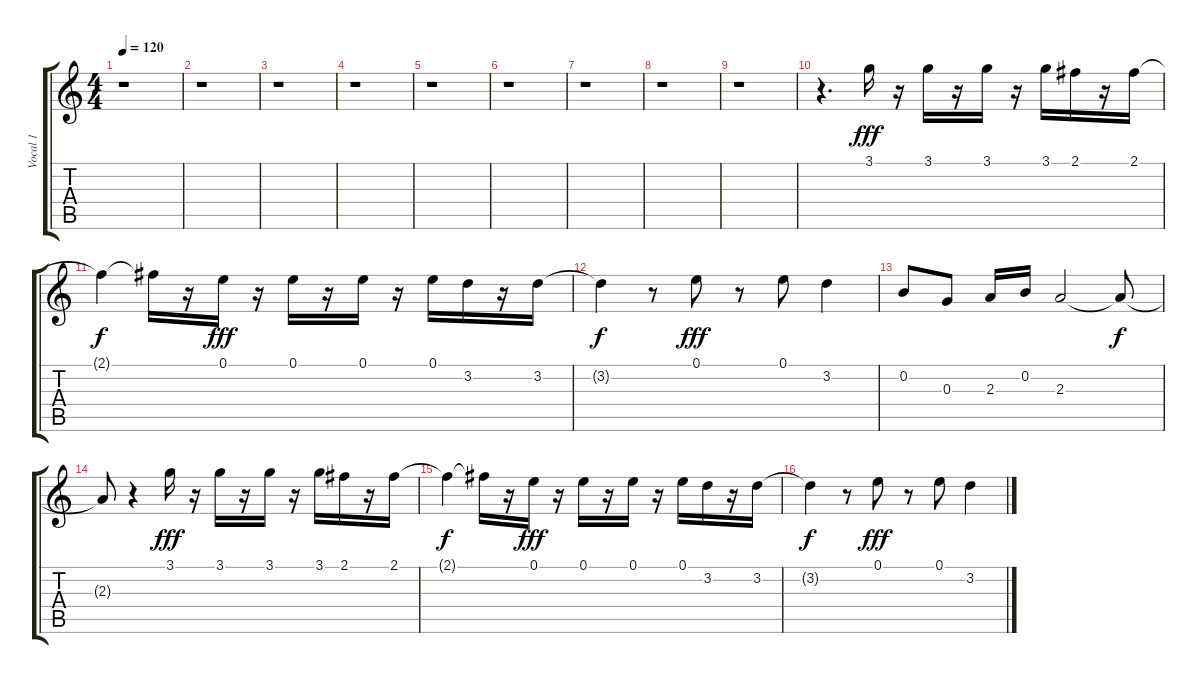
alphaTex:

\track ("Vocal 1" "Vocal 1") {instrument overdrivenguitar}
\staff {score tabs}
\tuning (E4 B3 G3 D3 A2 E2) {hide}
\ts (4 4)
\tempo 120
\clef g2
\ks c
r.1{dy fff instrument overdrivenguitar} |
r.1 |
r.1 |
r.1 |
r.1 |
r.1 |
r.1 |
r.1 |
r.1 |
r.4{d} 3.1.16 r.16 3.1.16 r.16 3.1.16 r.16 3.1.16 2.1.16 r.16 2.1.16 |
2.1{t}.4{dy f} 2.1{t}.16 r.16 0.1.16{dy fff} r.16 0.1.16 r.16 0.1.16 r.16 0.1.16 3.2.16 r.16 3.2.16 |
3.2{t}.4{dy f} r.8 0.1.8{dy fff} r.8 0.1.8 3.2.4 |
0.2.8 0.3.8 2.3.16 0.2.16 2.3.2 2.3{t}.8{dy f} |
2.3{t}.8 r.4 3.1.16{dy fff} r.16 3.1.16 r.16 3.1.16 r.16 3.1.16 2.1.16 r.16 2.1.16 |
2.1{t}.4{dy f} 2.1{t}.16 r.16 0.1.16{dy fff} r.16 0.1.16 r.16 0.1.16 r.16 0.1.16 3.2.16 r.16 3.2.16 |
3.2{t}.4{dy f} r.8 0.1.8{dy fff} r.8 0.1.8 3.2.4
